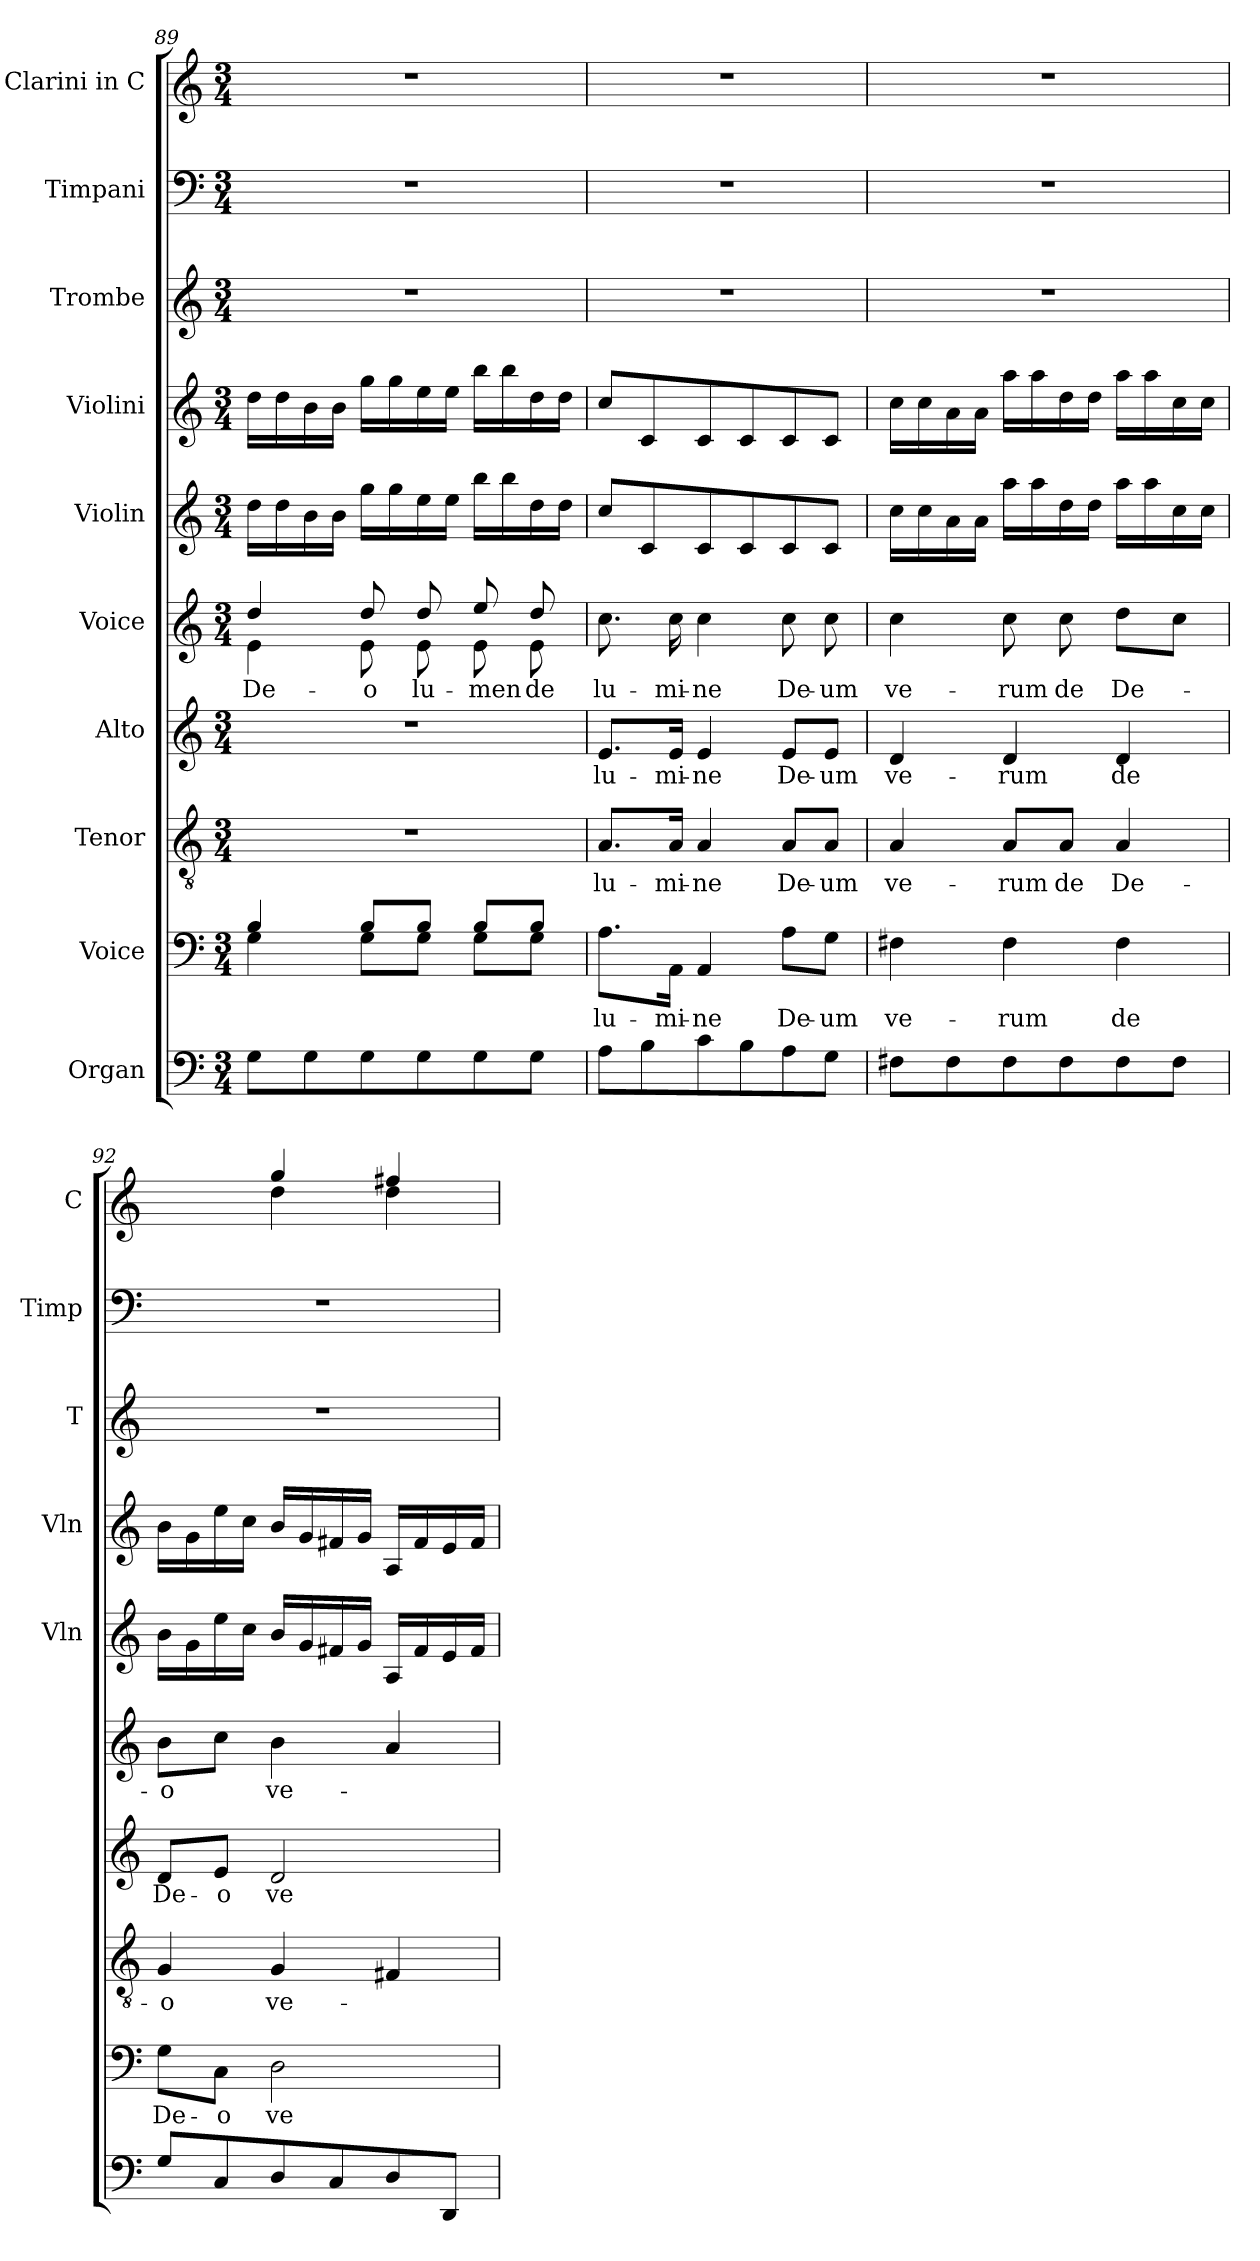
**kern	**kern	**text	**kern	**text	**kern	**text	**kern	**text	**kern	**kern	**kern	**kern	**kern
*part10	*part9	*part9	*part8	*part8	*part7	*part7	*part6	*part6	*part5	*part4	*part3	*part2	*part1
*staff10	*staff9	*staff9	*staff8	*staff8	*staff7	*staff7	*staff6	*staff6	*staff5	*staff4	*staff3	*staff2	*staff1
*I"Organ	*I"Voice	*	*I"Tenor	*	*I"Alto	*	*I"Voice	*	*I"Violin	*I"Violini	*I"Trombe	*I"Timpani	*I"Clarini in C
*	*	*	*	*	*	*	*	*	*I'Vln	*I'Vln	*I'T	*I'Timp	*I'C
*clefF4	*clefF4	*	*clefGv2	*	*clefG2	*	*clefG2	*	*clefG2	*clefG2	*clefG2	*clefF4	*clefG2
*k[]	*k[]	*	*k[]	*	*k[]	*	*k[]	*	*k[]	*k[]	*k[]	*k[]	*k[]
*M3/4	*M3/4	*	*M3/4	*	*M3/4	*	*M3/4	*	*M3/4	*M3/4	*M3/4	*M3/4	*M3/4
=89	=89	=89	=89	=89	=89	=89	=89	=89	=89	=89	=89	=89	=89
*	*^	*	*	*	*	*	*	*	*	*	*	*	*
!	!	!	!	!	!	!	!	!	!LO:LY:b	!	!	!	!	!
*	*	*	*	*	*	*	*	*^	*	*	*	*	*	*
8G\L	4B/	4G\	.	2.r	.	2.r	.	4dd/	4e\	De-	16dd\LL	16dd\LL	2.r	2.r	2.r
.	.	.	.	.	.	.	.	.	.	.	16dd\	16dd\	.	.	.
8G\	.	.	.	.	.	.	.	.	.	.	16b\	16b\	.	.	.
.	.	.	.	.	.	.	.	.	.	.	16b\JJ	16b\JJ	.	.	.
!	!	!	!	!	!	!	!	!	!	!LO:LY:b	!	!	!	!	!
8G\	8B/L	8G\L	.	.	.	.	.	8dd/	8e\	-o	16gg\LL	16gg\LL	.	.	.
.	.	.	.	.	.	.	.	.	.	.	16gg\	16gg\	.	.	.
!	!	!	!	!	!	!	!	!	!	!LO:LY:b	!	!	!	!	!
8G\	8B/J	8G\J	.	.	.	.	.	8dd/	8e\	lu-	16ee\	16ee\	.	.	.
.	.	.	.	.	.	.	.	.	.	.	16ee\JJ	16ee\JJ	.	.	.
!	!	!	!	!	!	!	!	!	!	!LO:LY:b	!	!	!	!	!
8G\	8B/L	8G\L	.	.	.	.	.	8ee/	8e\	-men	16bb\LL	16bb\LL	.	.	.
.	.	.	.	.	.	.	.	.	.	.	16bb\	16bb\	.	.	.
!	!	!	!	!	!	!	!	!	!	!LO:LY:b	!	!	!	!	!
8G\J	8B/J	8G\J	.	.	.	.	.	8dd/	8e\	de	16dd\	16dd\	.	.	.
.	.	.	.	.	.	.	.	.	.	.	16dd\JJ	16dd\JJ	.	.	.
*	*v	*v	*	*	*	*	*	*v	*v	*	*	*	*	*	*
!!LO:PB:g=z
=90	=90	=90	=90	=90	=90	=90	=90	=90	=90	=90	=90	=90	=90
!	!	!LO:LY:b	!	!LO:LY:b	!	!LO:LY:b	!	!LO:LY:b	!	!	!	!	!
8A\L	8.A\L	lu-	8.A/L	lu-	8.e/L	lu-	8.cc\	lu-	8cc/L	8cc/L	2.r	2.r	2.r
8B\	.	.	.	.	.	.	.	.	8c/	8c/	.	.	.
!	!	!LO:LY:b	!	!LO:LY:b	!	!LO:LY:b	!	!LO:LY:b	!	!	!	!	!
.	16AA\Jk	-mi-	16A/Jk	-mi-	16e/Jk	-mi-	16cc\	-mi-	.	.	.	.	.
!	!	!LO:LY:b	!	!LO:LY:b	!	!LO:LY:b	!	!LO:LY:b	!	!	!	!	!
8c\	4AA/	-ne	4A/	-ne	4e/	-ne	4cc\	-ne	8c/	8c/	.	.	.
8B\	.	.	.	.	.	.	.	.	8c/	8c/	.	.	.
!	!	!LO:LY:b	!	!LO:LY:b	!	!LO:LY:b	!	!LO:LY:b	!	!	!	!	!
8A\	8A\L	De-	8A/L	De-	8e/L	De-	8cc\	De-	8c/	8c/	.	.	.
!	!	!LO:LY:b	!	!LO:LY:b	!	!LO:LY:b	!	!LO:LY:b	!	!	!	!	!
8G\J	8G\J	-um	8A/J	-um	8e/J	-um	8cc\	-um	8c/J	8c/J	.	.	.
=91	=91	=91	=91	=91	=91	=91	=91	=91	=91	=91	=91	=91	=91
!	!	!LO:LY:b	!	!LO:LY:b	!	!LO:LY:b	!	!LO:LY:b	!	!	!	!	!
8F#X\L	4F#X\	ve-	4A/	ve-	4d/	ve-	4cc\	ve-	16cc\LL	16cc\LL	2.r	2.r	2.r
.	.	.	.	.	.	.	.	.	16cc\	16cc\	.	.	.
8F#\	.	.	.	.	.	.	.	.	16a\	16a\	.	.	.
.	.	.	.	.	.	.	.	.	16a\JJ	16a\JJ	.	.	.
!	!	!LO:LY:b	!	!LO:LY:b	!	!LO:LY:b	!	!LO:LY:b	!	!	!	!	!
8F#\	4F#\	-rum	8A/L	-rum	4d/	-rum	8cc\	-rum	16aa\LL	16aa\LL	.	.	.
.	.	.	.	.	.	.	.	.	16aa\	16aa\	.	.	.
!	!	!	!	!LO:LY:b	!	!	!	!LO:LY:b	!	!	!	!	!
8F#\	.	.	8A/J	de	.	.	8cc\	de	16dd\	16dd\	.	.	.
.	.	.	.	.	.	.	.	.	16dd\JJ	16dd\JJ	.	.	.
!	!	!LO:LY:b	!	!LO:LY:b	!	!LO:LY:b	!	!LO:LY:b	!	!	!	!	!
8F#\	4F#\	de	4A/	De-	4d/	de	8dd\L	De-	16aa\LL	16aa\LL	.	.	.
.	.	.	.	.	.	.	.	.	16aa\	16aa\	.	.	.
8F#\J	.	.	.	.	.	.	8cc\J	.	16cc\	16cc\	.	.	.
.	.	.	.	.	.	.	.	.	16cc\JJ	16cc\JJ	.	.	.
=92	=92	=92	=92	=92	=92	=92	=92	=92	=92	=92	=92	=92	=92
!	!	!LO:LY:b	!	!LO:LY:b	!	!LO:LY:b	!	!LO:LY:b	!	!	!	!	!
*	*	*	*	*	*	*	*	*	*	*	*	*	*^
8G/L	8G\L	De-	4G/	-o	8d/L	De-	8b\L	o	16b\LL	16b\LL	2.r	2.r	4reyy	4ryy
.	.	.	.	.	.	.	.	.	16g\	16g\	.	.	.	.
!	!	!LO:LY:b	!	!	!	!LO:LY:b	!	!	!	!	!	!	!	!
8C/	8C\J	-o	.	.	8e/J	-o	8cc\J	.	16ee\	16ee\	.	.	.	.
.	.	.	.	.	.	.	.	.	16cc\JJ	16cc\JJ	.	.	.	.
!	!	!LO:LY:b	!	!LO:LY:b	!	!LO:LY:b	!	!LO:LY:b	!	!	!	!	!	!
8D/	2D\	ve-	4G/	ve-	2d/	ve-	4b\	ve-	16b/LL	16b/LL	.	.	4gg/	4dd\
.	.	.	.	.	.	.	.	.	16g/	16g/	.	.	.	.
8C/	.	.	.	.	.	.	.	.	16f#X/	16f#X/	.	.	.	.
.	.	.	.	.	.	.	.	.	16g/JJ	16g/JJ	.	.	.	.
8D/	.	.	4F#X/	.	.	.	4a/	.	16A/LL	16A/LL	.	.	4ff#X/	4dd\
.	.	.	.	.	.	.	.	.	16f#/	16f#/	.	.	.	.
8DD/J	.	.	.	.	.	.	.	.	16e/	16e/	.	.	.	.
.	.	.	.	.	.	.	.	.	16f#/JJ	16f#/JJ	.	.	.	.
*	*	*	*	*	*	*	*	*	*	*	*	*	*v	*v
=	=	=	=	=	=	=	=	=	=	=	=	=	=
*-	*-	*-	*-	*-	*-	*-	*-	*-	*-	*-	*-	*-	*-
